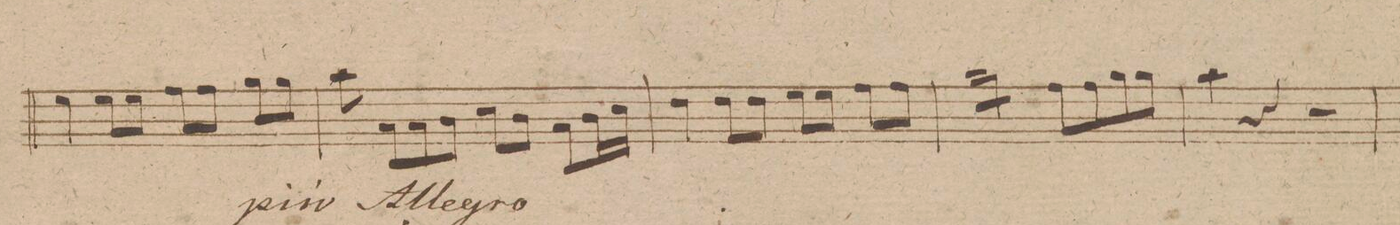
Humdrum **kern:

**kern	**dynam
*I"Viola.	*
*clefC3	*
*k[f#c#g#d#]	*
*met(c)	*
*M4/4	*
4f#\	.
8f#\L	.
8f#\J	.
8g#\L	.
8g#\J	.
8a\L	.
8a\J	.
=45	=45
8b\	.
8BL\	.
8B/	.
8c#\J	.
8d#\L	.
8c#\J	.
8B/L	.
16c#\L	.
16d#\JJ	.
=46	=46
4e\	.
8e\L	.
8e\J	.
8f#\L	.
8f#\J	.
8g#\L	.
8g#\J	.
=47	=47
*tremolo	*
8a\L	.
8a\	.
8a\	.
8a\J	.
*Xtremolo	*
8g#\L	.
8g#\	.
8a\	.
8a\J	.
=48	=48
4b\	.
4r	.
2r	.
=49	=49
*-	*-
